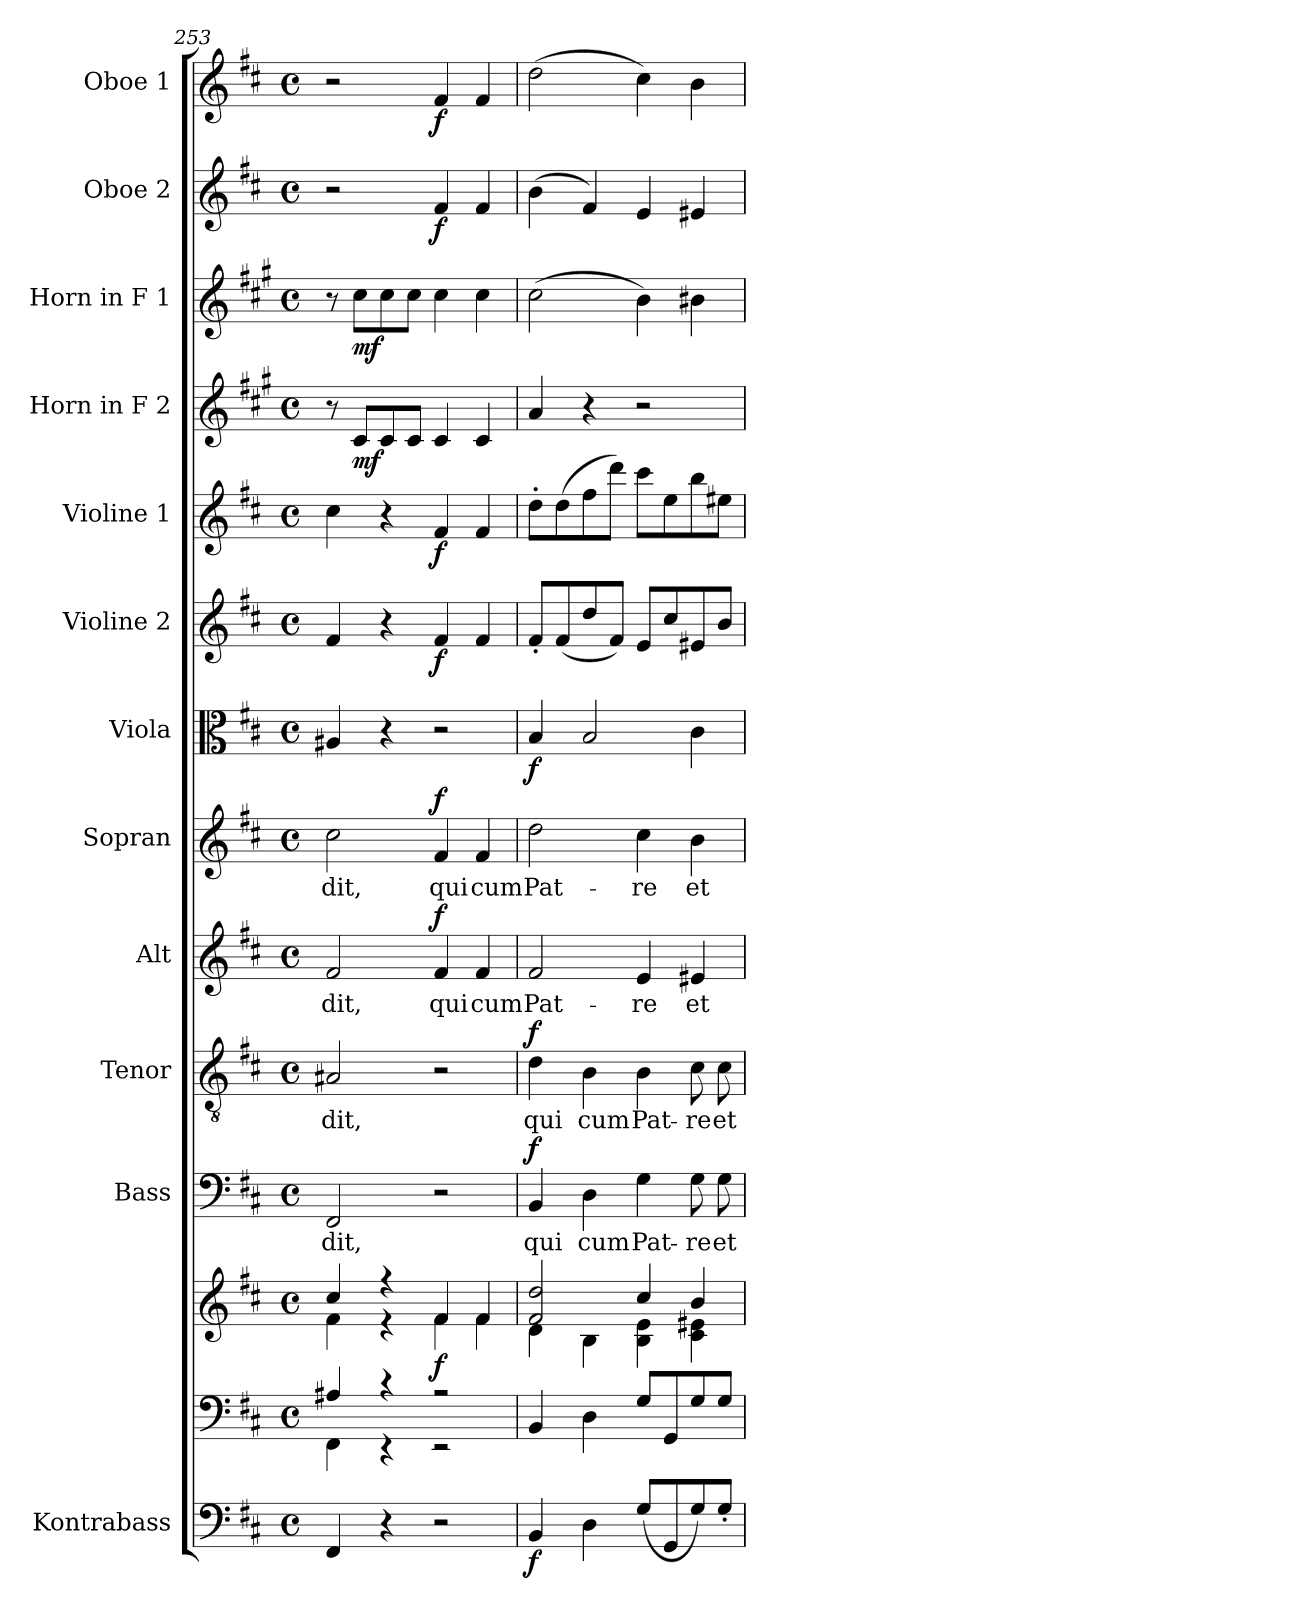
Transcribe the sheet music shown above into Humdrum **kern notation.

**kern	**dynam	**kern	**kern	**dynam	**kern	**text	**dynam	**kern	**text	**dynam	**kern	**text	**dynam	**kern	**text	**dynam	**kern	**dynam	**kern	**dynam	**kern	**dynam	**kern	**dynam	**kern	**dynam	**kern	**dynam	**kern	**dynam
*part13	*part13	*part12	*part12	*part12	*part11	*part11	*part11	*part10	*part10	*part10	*part9	*part9	*part9	*part8	*part8	*part8	*part7	*part7	*part6	*part6	*part5	*part5	*part4	*part4	*part3	*part3	*part2	*part2	*part1	*part1
*staff14	*staff14	*staff13	*staff12	*staff12/13	*staff11	*staff11	*staff11	*staff10	*staff10	*staff10	*staff9	*staff9	*staff9	*staff8	*staff8	*staff8	*staff7	*staff7	*staff6	*staff6	*staff5	*staff5	*staff4	*staff4	*staff3	*staff3	*staff2	*staff2	*staff1	*staff1
*I"Kontrabass	*	*	*	*	*I"Bass	*	*	*I"Tenor	*	*	*I"Alt	*	*	*I"Sopran	*	*	*I"Viola	*	*I"Violine 2	*	*I"Violine 1	*	*I"Horn in F 2	*	*I"Horn in F 1	*	*I"Oboe 2	*	*I"Oboe 1	*
*I'Kb.	*	*	*	*	*I'B.	*	*	*I'T.	*	*	*I'A.	*	*	*I'S.	*	*	*I'Vla.	*	*I'Vl. 2	*	*I'Vl. 1	*	*	*	*	*	*I'Ob. 2	*	*I'Ob. 1	*
*clefF4	*	*clefF4	*clefG2	*	*clefF4	*	*	*clefGv2	*	*	*clefG2	*	*	*clefG2	*	*	*clefC3	*	*clefG2	*	*clefG2	*	*clefG2	*	*clefG2	*	*clefG2	*	*clefG2	*
*ITrd7c12	*	*	*	*	*	*	*	*	*	*	*	*	*	*	*	*	*	*	*	*	*	*	*ITrd4c7	*	*ITrd4c7	*	*	*	*	*
*k[f#c#]	*	*k[f#c#]	*k[f#c#]	*	*k[f#c#]	*	*	*k[f#c#]	*	*	*k[f#c#]	*	*	*k[f#c#]	*	*	*k[f#c#]	*	*k[f#c#]	*	*k[f#c#]	*	*k[f#c#]	*	*k[f#c#]	*	*k[f#c#]	*	*k[f#c#]	*
*D:	*	*D:	*D:	*	*D:	*	*	*D:	*	*	*D:	*	*	*D:	*	*	*D:	*	*D:	*	*D:	*	*D:	*	*D:	*	*D:	*	*D:	*
*M4/4	*	*M4/4	*M4/4	*	*M4/4	*	*	*M4/4	*	*	*M4/4	*	*	*M4/4	*	*	*M4/4	*	*M4/4	*	*M4/4	*	*M4/4	*	*M4/4	*	*M4/4	*	*M4/4	*
*met(c)	*	*met(c)	*met(c)	*	*met(c)	*	*	*met(c)	*	*	*met(c)	*	*	*met(c)	*	*	*met(c)	*	*met(c)	*	*met(c)	*	*met(c)	*	*met(c)	*	*met(c)	*	*met(c)	*
=253	=253	=253	=253	=253	=253	=253	=253	=253	=253	=253	=253	=253	=253	=253	=253	=253	=253	=253	=253	=253	=253	=253	=253	=253	=253	=253	=253	=253	=253	=253
*	*	*^	*^	*	*	*	*	*	*	*	*	*	*	*	*	*	*	*	*	*	*	*	*	*	*	*	*	*	*	*
!	!	!	!	!	!	!	!	!LO:LY:b	!	!	!LO:LY:b	!	!	!LO:LY:b	!	!	!LO:LY:b	!	!	!	!	!	!	!	!	!	!	!	!	!	!	!
4FFF#/	.	4A#X/	4FF#\	4cc#/	4f#\	.	2FF#/	-dit,	.	2A#X/	-dit,	.	2f#/	-dit,	.	2cc#\	-dit,	.	4A#X/	.	4f#/	.	4cc#\	.	8r	.	8r	.	2r	.	2r	.
!	!	!	!	!	!	!	!	!	!	!	!	!	!	!	!	!	!	!	!	!	!	!	!	!	!	!LO:DY:b	!	!LO:DY:b	!	!	!	!
.	.	.	.	.	.	.	.	.	.	.	.	.	.	.	.	.	.	.	.	.	.	.	.	.	8F#/L	mf	8f#\L	mf	.	.	.	.
4r	.	4r	4r	4r	4r	.	.	.	.	.	.	.	.	.	.	.	.	.	4r	.	4r	.	4r	.	8F#/	.	8f#\	.	.	.	.	.
.	.	.	.	.	.	.	.	.	.	.	.	.	.	.	.	.	.	.	.	.	.	.	.	.	8F#/J	.	8f#\J	.	.	.	.	.
!	!	!	!	!	!	!LO:DY:b	!	!	!	!	!	!	!	!LO:LY:b	!LO:DY:a	!	!LO:LY:b	!LO:DY:a	!	!	!	!LO:DY:b	!	!LO:DY:b	!	!	!	!	!	!LO:DY:b	!	!LO:DY:b
2r	.	2r	2r	4f#/	4f#\	f	2r	.	.	2r	.	.	4f#/	qui	f	4f#/	qui	f	2r	.	4f#/	f	4f#/	f	4F#/	.	4f#\	.	4f#/	f	4f#/	f
!	!	!	!	!	!	!	!	!	!	!	!	!	!	!LO:LY:b	!	!	!LO:LY:b	!	!	!	!	!	!	!	!	!	!	!	!	!	!	!
.	.	.	.	4f#/	4f#\	.	.	.	.	.	.	.	4f#/	cum	.	4f#/	cum	.	.	.	4f#/	.	4f#/	.	4F#/	.	4f#\	.	4f#/	.	4f#/	.
*	*	*v	*v	*	*	*	*	*	*	*	*	*	*	*	*	*	*	*	*	*	*	*	*	*	*	*	*	*	*	*	*	*
=254	=254	=254	=254	=254	=254	=254	=254	=254	=254	=254	=254	=254	=254	=254	=254	=254	=254	=254	=254	=254	=254	=254	=254	=254	=254	=254	=254	=254	=254	=254	=254
!	!LO:DY:b	!	!	!	!	!	!LO:LY:b	!LO:DY:a	!	!LO:LY:b	!LO:DY:a	!	!LO:LY:b	!	!	!LO:LY:b	!	!	!LO:DY:b	!	!	!	!	!	!	!	!	!	!	!	!
4BBB/	f	4BB/	2f#/ 2dd/	4d\	.	4BB/	qui	f	4d\	qui	f	2f#/	Pat-	.	2dd\	Pat-	.	4B/	f	8f#'</L	.	8dd'>\L	.	4d/	.	(>2f#\	.	(>4b\	.	(>2dd\	.
.	.	.	.	.	.	.	.	.	.	.	.	.	.	.	.	.	.	.	.	(<8f#/	.	(>8dd\	.	.	.	.	.	.	.	.	.
!	!	!	!	!	!	!	!LO:LY:b	!	!	!LO:LY:b	!	!	!	!	!	!	!	!	!	!	!	!	!	!	!	!	!	!	!	!	!
4DD\	.	4D\	.	4B\	.	4D\	cum	.	4B\	cum	.	.	.	.	.	.	.	2B/	.	8dd/	.	8ff#\	.	4r	.	.	.	4f#/)	.	.	.
.	.	.	.	.	.	.	.	.	.	.	.	.	.	.	.	.	.	.	.	8f#/J)	.	8ddd\J)	.	.	.	.	.	.	.	.	.
!	!	!	!	!	!	!	!LO:LY:b	!	!	!LO:LY:b	!	!	!LO:LY:b	!	!	!LO:LY:b	!	!	!	!	!	!	!	!	!	!	!	!	!	!	!
(<8GG/L	.	8G/L	4cc#/	4B\ 4e\	.	4G\	Pat-	.	4B\	Pat-	.	4e/	-re	.	4cc#\	-re	.	.	.	8e/L	.	8ccc#\L	.	2r	.	4e\)	.	4e/	.	4cc#\)	.
8GGG/	.	8GG/	.	.	.	.	.	.	.	.	.	.	.	.	.	.	.	.	.	8cc#/	.	8ee\	.	.	.	.	.	.	.	.	.
!	!	!	!	!	!	!	!LO:LY:b	!	!	!LO:LY:b	!	!	!LO:LY:b	!	!	!LO:LY:b	!	!	!	!	!	!	!	!	!	!	!	!	!	!	!
8GG/)	.	8G/	4b/	4c#\ 4e#X\	.	8G\	-re	.	8c#\	-re	.	4e#X/	et	.	4b\	et	.	4c#\	.	8e#X/	.	8bb\	.	.	.	4e#X\	.	4e#X/	.	4b\	.
!	!	!	!	!	!	!	!LO:LY:b	!	!	!LO:LY:b	!	!	!	!	!	!	!	!	!	!	!	!	!	!	!	!	!	!	!	!	!
8GG'</J	.	8G/J	.	.	.	8G\	et	.	8c#\	et	.	.	.	.	.	.	.	.	.	8b/J	.	8ee#X\J	.	.	.	.	.	.	.	.	.
*	*	*	*v	*v	*	*	*	*	*	*	*	*	*	*	*	*	*	*	*	*	*	*	*	*	*	*	*	*	*	*	*
=	=	=	=	=	=	=	=	=	=	=	=	=	=	=	=	=	=	=	=	=	=	=	=	=	=	=	=	=	=	=
*-	*-	*-	*-	*-	*-	*-	*-	*-	*-	*-	*-	*-	*-	*-	*-	*-	*-	*-	*-	*-	*-	*-	*-	*-	*-	*-	*-	*-	*-	*-
